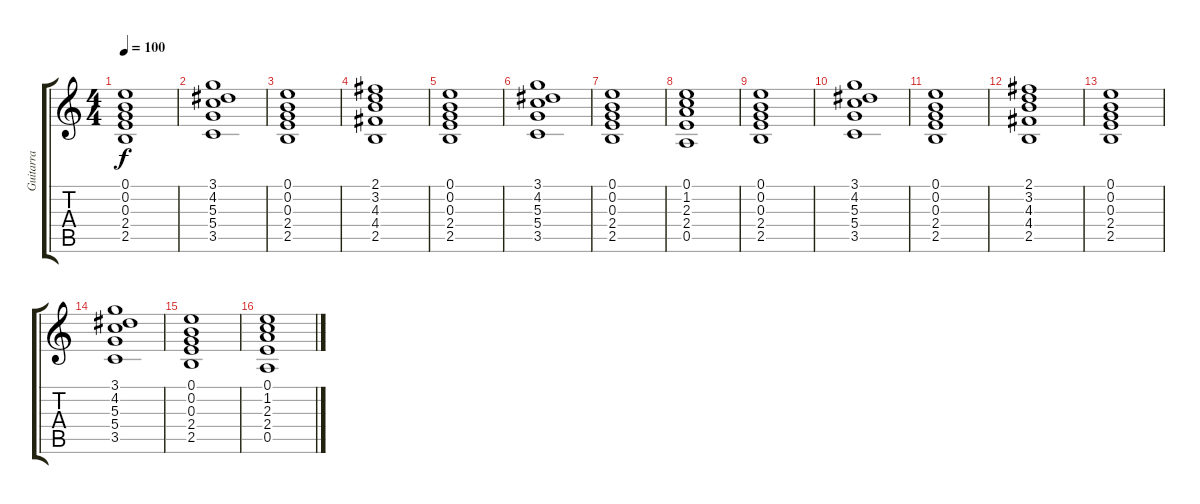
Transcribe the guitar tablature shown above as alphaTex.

\track ("Guitarra" "Guitarra") {instrument distortionguitar}
\staff {score tabs}
\tuning (E4 B3 G3 D3 A2 E2) {hide}
\ts (4 4)
\tempo 100
\clef g2
\ks c
(0.1 0.2 0.3 2.4 2.5).1{dy f} |
(3.1 4.2 5.3 5.4 3.5).1 |
(0.1 0.2 0.3 2.4 2.5).1 |
(2.1 3.2 4.3 4.4 2.5).1 |
(0.1 0.2 0.3 2.4 2.5).1 |
(3.1 4.2 5.3 5.4 3.5).1 |
(0.1 0.2 0.3 2.4 2.5).1 |
(0.1 1.2 2.3 2.4 0.5).1 |
(0.1 0.2 0.3 2.4 2.5).1 |
(3.1 4.2 5.3 5.4 3.5).1 |
(0.1 0.2 0.3 2.4 2.5).1 |
(2.1 3.2 4.3 4.4 2.5).1 |
(0.1 0.2 0.3 2.4 2.5).1 |
(3.1 4.2 5.3 5.4 3.5).1 |
(0.1 0.2 0.3 2.4 2.5).1 |
(0.1 1.2 2.3 2.4 0.5).1
